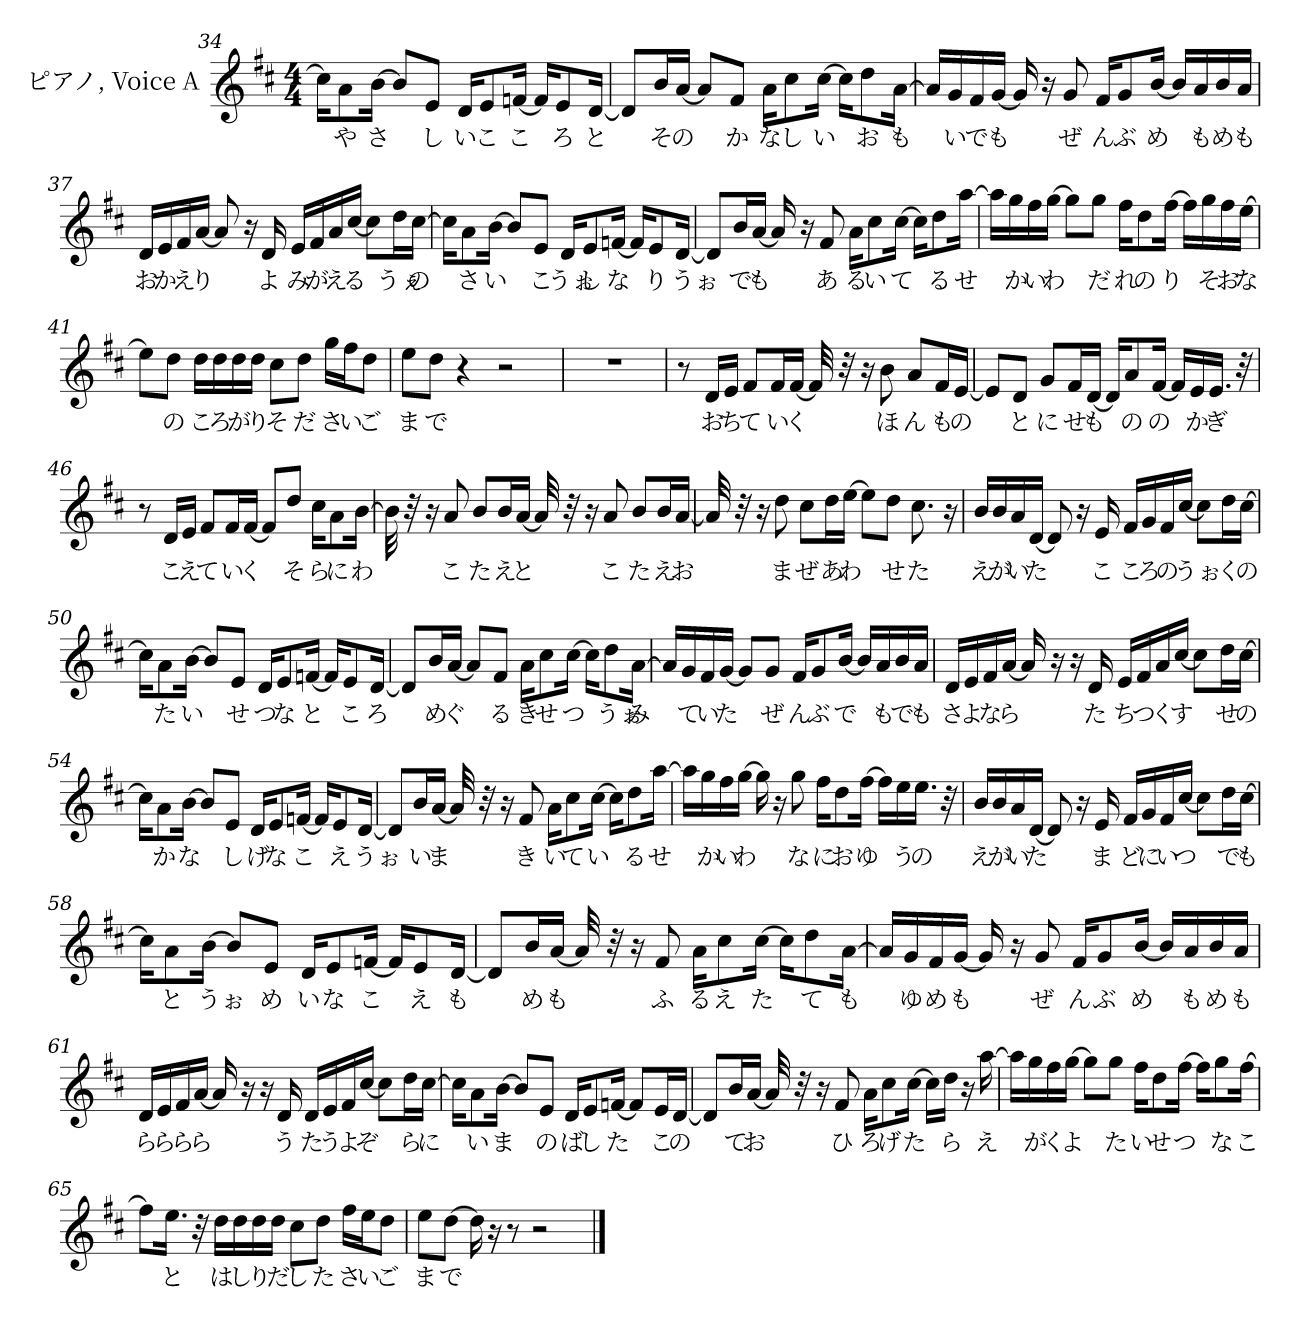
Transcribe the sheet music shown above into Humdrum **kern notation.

**kern	**text
*part1	*part1
*staff1	*staff1
*I"ピアノ, Voice A	*
*clefG2	*
*k[f#c#]	*
*M4/4	*
=34	=34
16cc#\KL]	.
!	!LO:LY:b
8a\	や
!	!LO:LY:b
[16b\Jk	さ
8b/L]	.
!	!LO:LY:b
8e/J	し
!	!LO:LY:b
16d/KL	い
!	!LO:LY:b
8e/	こ
!	!LO:LY:b
[16fn/Jk	こ
16f/KL]	.
!	!LO:LY:b
8e/	ろ
!	!LO:LY:b
[16d/Jk	と
!!LO:PB:g=z
=35	=35
8d/L]	.
!	!LO:LY:b
16b/L	そ
!	!LO:LY:b
[16a/JJ	の
8a/L]	.
!	!LO:LY:b
8f#/J	か
!	!LO:LY:b
16a\KL	な
!	!LO:LY:b
8cc#\	し
!	!LO:LY:b
[16cc#\Jk	い
16cc#\KL]	.
!	!LO:LY:b
8dd\	お
!	!LO:LY:b
[16a\Jk	も
=36	=36
16a/LL]	.
!	!LO:LY:b
16g/	い
!	!LO:LY:b
16f#/	で
!	!LO:LY:b
[16g/JJ	も
16g/]	.
16r	.
!	!LO:LY:b
8g/	ぜ
!	!LO:LY:b
16f#/KL	ん
!	!LO:LY:b
8g/	ぶ
!	!LO:LY:b
[16b/Jk	め
16b/LL]	.
!	!LO:LY:b
16a/	も
!	!LO:LY:b
16b/	め
!	!LO:LY:b
16a/JJ	も
!!LO:LB:g=z
=37	=37
!	!LO:LY:b
16d/LL	お
!	!LO:LY:b
16e/	か
!	!LO:LY:b
16f#/	え
!	!LO:LY:b
[16a/JJ	り
8a/]	.
16r	.
!	!LO:LY:b
16d/	よ
!	!LO:LY:b
16e/LL	み
!	!LO:LY:b
16f#/	が
!	!LO:LY:b
16a/	え
!	!LO:LY:b
[16cc#/JJ	る
8cc#\L]	.
!	!LO:LY:b
16dd\L	うぇ
!	!LO:LY:b
[16cc#\JJ	の
=38	=38
16cc#\KL]	.
!	!LO:LY:b
8a\	さ
!	!LO:LY:b
[16b\Jk	い
8b/L]	.
!	!LO:LY:b
8e/J	こ
!	!LO:LY:b
16d/KL	うぉ
!	!LO:LY:b
8e/	し
!	!LO:LY:b
[16fn/Jk	な
16f/KL]	.
!	!LO:LY:b
8e/	り
!	!LO:LY:b
[16d/Jk	うぉ
=39	=39
8d/L]	.
!	!LO:LY:b
16b/L	で
!	!LO:LY:b
[16a/JJ	も
16a/]	.
16r	.
!	!LO:LY:b
8f#/	あ
!	!LO:LY:b
16a\KL	る
!	!LO:LY:b
8cc#\	い
!	!LO:LY:b
[16cc#\Jk	て
16cc#\KL]	.
!	!LO:LY:b
8dd\	る
!	!LO:LY:b
[16aa\Jk	せ
!!LO:LB:g=z
=40	=40
16aa\LL]	.
!	!LO:LY:b
16gg\	か
!	!LO:LY:b
16ff#\	い
!	!LO:LY:b
[16gg\JJ	わ
8gg\L]	.
!	!LO:LY:b
8gg\J	だ
!	!LO:LY:b
16ff#\KL	れ
!	!LO:LY:b
8dd\	の
!	!LO:LY:b
[16ff#\Jk	り
16ff#\LL]	.
!	!LO:LY:b
16gg\	そ
!	!LO:LY:b
16ff#\	お
!	!LO:LY:b
[16ee\JJ	な
=41	=41
8ee\L]	.
!	!LO:LY:b
8dd\J	の
!	!LO:LY:b
16dd\LL	こ
!	!LO:LY:b
16dd\	ろ
!	!LO:LY:b
16dd\	が
!	!LO:LY:b
16dd\JJ	り
!	!LO:LY:b
8cc#\L	そ
!	!LO:LY:b
8dd\J	だ
!	!LO:LY:b
16gg\LL	さ
!	!LO:LY:b
16ff#\J	い
!	!LO:LY:b
8dd\J	ご
=42	=42
!	!LO:LY:b
8ee\L	ま
!	!LO:LY:b
8dd\J	で
4r	.
2r	.
=43	=43
1r	.
!!LO:LB:g=z
=44	=44
8r	.
!	!LO:LY:b
16d/LL	お
!	!LO:LY:b
16e/JJ	ち
!	!LO:LY:b
8f#/L	て
!	!LO:LY:b
16f#/L	い
!	!LO:LY:b
[16f#/JJ	く
32f#/]	.
32r	.
16r	.
!	!LO:LY:b
8b\	ほ
!	!LO:LY:b
8a/L	ん
!	!LO:LY:b
16f#/L	も
!	!LO:LY:b
[16e/JJ	の
=45	=45
8e/L]	.
!	!LO:LY:b
8d/J	と
!	!LO:LY:b
8g/L	に
!	!LO:LY:b
16f#/L	せ
!	!LO:LY:b
[16d/JJ	も
16d/KL]	.
!	!LO:LY:b
8a/	の
!	!LO:LY:b
[16f#/Jk	の
16f#/LL]	.
!	!LO:LY:b
16e/	か
!	!LO:LY:b
16.e/JJ	ぎ
32r	.
=46	=46
8r	.
!	!LO:LY:b
16d/LL	こ
!	!LO:LY:b
16e/JJ	え
!	!LO:LY:b
8f#/L	て
!	!LO:LY:b
16f#/L	い
!	!LO:LY:b
[16f#/JJ	く
8f#/L]	.
!	!LO:LY:b
8dd/J	そ
!	!LO:LY:b
16cc#\KL	ら
!	!LO:LY:b
8a\	に
!	!LO:LY:b
[16b\Jk	わ
!!LO:LB:g=z
=47	=47
32b\]	.
32r	.
16r	.
!	!LO:LY:b
8a/	こ
!	!LO:LY:b
8b/L	た
!	!LO:LY:b
16b/L	え
!	!LO:LY:b
[16a/JJ	と
32a/]	.
32r	.
16r	.
!	!LO:LY:b
8a/	こ
!	!LO:LY:b
8b/L	た
!	!LO:LY:b
16b/L	え
!	!LO:LY:b
[16a/JJ	お
=48	=48
32a/]	.
32r	.
16r	.
!	!LO:LY:b
8dd\	ま
!	!LO:LY:b
8cc#\L	ぜ
!	!LO:LY:b
16dd\L	あ
!	!LO:LY:b
[16ee\JJ	わ
8ee\L]	.
!	!LO:LY:b
8dd\J	せ
!	!LO:LY:b
8.cc#\	た
16r	.
!!LO:LB:g=z
=49	=49
!	!LO:LY:b
16b/LL	え
!	!LO:LY:b
16b/	が
!	!LO:LY:b
16a/	い
!	!LO:LY:b
[16d/JJ	た
8d/]	.
16r	.
!	!LO:LY:b
16e/	こ
!	!LO:LY:b
16f#/LL	こ
!	!LO:LY:b
16g/	ろ
!	!LO:LY:b
16f#/	の
!	!LO:LY:b
[16cc#/JJ	うぉ
8cc#\L]	.
!	!LO:LY:b
16dd\L	く
!	!LO:LY:b
[16cc#\JJ	の
=50	=50
16cc#\KL]	.
!	!LO:LY:b
8a\	た
!	!LO:LY:b
[16b\Jk	い
8b/L]	.
!	!LO:LY:b
8e/J	せ
!	!LO:LY:b
16d/KL	つ
!	!LO:LY:b
8e/	な
!	!LO:LY:b
[16fn/Jk	と
16f/KL]	.
!	!LO:LY:b
8e/	こ
!	!LO:LY:b
[16d/Jk	ろ
=51	=51
8d/L]	.
!	!LO:LY:b
16b/L	め
!	!LO:LY:b
[16a/JJ	ぐ
8a/L]	.
!	!LO:LY:b
8f#/J	る
!	!LO:LY:b
16a\KL	き
!	!LO:LY:b
8cc#\	せ
!	!LO:LY:b
[16cc#\Jk	つ
16cc#\KL]	.
!	!LO:LY:b
8dd\	うぉ
!	!LO:LY:b
[16a\Jk	み
!!LO:LB:g=z
=52	=52
16a/LL]	.
!	!LO:LY:b
16g/	て
!	!LO:LY:b
16f#/	い
!	!LO:LY:b
[16g/JJ	た
8g/L]	.
!	!LO:LY:b
8g/J	ぜ
!	!LO:LY:b
16f#/KL	ん
!	!LO:LY:b
8g/	ぶ
!	!LO:LY:b
[16b/Jk	で
16b/LL]	.
!	!LO:LY:b
16a/	も
!	!LO:LY:b
16b/	で
!	!LO:LY:b
16a/JJ	も
=53	=53
!	!LO:LY:b
16d/LL	さ
!	!LO:LY:b
16e/	よ
!	!LO:LY:b
16f#/	な
!	!LO:LY:b
[16a/JJ	ら
16a/]	.
16r	.
16r	.
!	!LO:LY:b
16d/	た
!	!LO:LY:b
16e/LL	ち
!	!LO:LY:b
16f#/	つ
!	!LO:LY:b
16a/	く
!	!LO:LY:b
[16cc#/JJ	す
8cc#\L]	.
!	!LO:LY:b
16dd\L	せ
!	!LO:LY:b
[16cc#\JJ	の
=54	=54
16cc#\KL]	.
!	!LO:LY:b
8a\	か
!	!LO:LY:b
[16b\Jk	な
8b/L]	.
!	!LO:LY:b
8e/J	し
!	!LO:LY:b
16d/KL	げ
!	!LO:LY:b
8e/	な
!	!LO:LY:b
[16fn/Jk	こ
16f/KL]	.
!	!LO:LY:b
8e/	え
!	!LO:LY:b
[16d/Jk	うぉ
!!LO:LB:g=z
=55	=55
8d/L]	.
!	!LO:LY:b
16b/L	い
!	!LO:LY:b
[16a/JJ	ま
32a/]	.
32r	.
16r	.
!	!LO:LY:b
8f#/	き
!	!LO:LY:b
16a\KL	い
!	!LO:LY:b
8cc#\	て
!	!LO:LY:b
[16cc#\Jk	い
16cc#\KL]	.
!	!LO:LY:b
8dd\	る
!	!LO:LY:b
[16aa\Jk	せ
=56	=56
16aa\LL]	.
!	!LO:LY:b
16gg\	か
!	!LO:LY:b
16ff#\	い
!	!LO:LY:b
[16gg\JJ	わ
16gg\]	.
16r	.
!	!LO:LY:b
8gg\	な
!	!LO:LY:b
16ff#\KL	に
!	!LO:LY:b
8dd\	お
!	!LO:LY:b
[16ff#\Jk	ゆ
16ff#\LL]	.
!	!LO:LY:b
16ee\	う
!	!LO:LY:b
16.ee\JJ	の
32r	.
!!LO:LB:g=z
=57	=57
!	!LO:LY:b
16b/LL	え
!	!LO:LY:b
16b/	が
!	!LO:LY:b
16a/	い
!	!LO:LY:b
[16d/JJ	た
8d/]	.
16r	.
!	!LO:LY:b
16e/	ま
!	!LO:LY:b
16f#/LL	ど
!	!LO:LY:b
16g/	に
!	!LO:LY:b
16f#/	い
!	!LO:LY:b
[16cc#/JJ	つ
8cc#\L]	.
!	!LO:LY:b
16dd\L	で
!	!LO:LY:b
[16cc#\JJ	も
=58	=58
16cc#\KL]	.
!	!LO:LY:b
8a\	と
!	!LO:LY:b
[16b\Jk	うぉ
8b/L]	.
!	!LO:LY:b
8e/J	め
!	!LO:LY:b
16d/KL	い
!	!LO:LY:b
8e/	な
!	!LO:LY:b
[16fn/Jk	こ
16f/KL]	.
!	!LO:LY:b
8e/	え
!	!LO:LY:b
[16d/Jk	も
=59	=59
8d/L]	.
!	!LO:LY:b
16b/L	め
!	!LO:LY:b
[16a/JJ	も
32a/]	.
32r	.
16r	.
!	!LO:LY:b
8f#/	ふ
!	!LO:LY:b
16a\KL	る
!	!LO:LY:b
8cc#\	え
!	!LO:LY:b
[16cc#\Jk	た
16cc#\KL]	.
!	!LO:LY:b
8dd\	て
!	!LO:LY:b
[16a\Jk	も
!!LO:LB:g=z
=60	=60
16a/LL]	.
!	!LO:LY:b
16g/	ゆ
!	!LO:LY:b
16f#/	め
!	!LO:LY:b
[16g/JJ	も
16g/]	.
16r	.
!	!LO:LY:b
8g/	ぜ
!	!LO:LY:b
16f#/KL	ん
!	!LO:LY:b
8g/	ぶ
!	!LO:LY:b
[16b/Jk	め
16b/LL]	.
!	!LO:LY:b
16a/	も
!	!LO:LY:b
16b/	め
!	!LO:LY:b
16a/JJ	も
=61	=61
!	!LO:LY:b
16d/LL	ら
!	!LO:LY:b
16e/	ら
!	!LO:LY:b
16f#/	ら
!	!LO:LY:b
[16a/JJ	ら
16a/]	.
16r	.
16r	.
!	!LO:LY:b
16d/	う
!	!LO:LY:b
16d/LL	た
!	!LO:LY:b
16e/	う
!	!LO:LY:b
16f#/	よ
!	!LO:LY:b
[16cc#/JJ	ぞ
8cc#\L]	.
!	!LO:LY:b
16dd\L	ら
!	!LO:LY:b
[16cc#\JJ	に
!!LO:LB:g=z
=62	=62
16cc#\KL]	.
!	!LO:LY:b
8a\	い
!	!LO:LY:b
[16b\Jk	ま
8b/L]	.
!	!LO:LY:b
8e/J	の
!	!LO:LY:b
16d/KL	ば
!	!LO:LY:b
8e/	し
!	!LO:LY:b
[16fn/Jk	た
8f/L]	.
!	!LO:LY:b
16e/L	こ
!	!LO:LY:b
[16d/JJ	の
=63	=63
8d/L]	.
!	!LO:LY:b
16b/L	て
!	!LO:LY:b
[16a/JJ	お
32a/]	.
32r	.
16r	.
!	!LO:LY:b
8f#/	ひ
!	!LO:LY:b
16a\KL	ろ
!	!LO:LY:b
8cc#\	げ
!	!LO:LY:b
[16cc#\Jk	た
16cc#\LL]	.
!	!LO:LY:b
16dd\JJ	ら
16r	.
!	!LO:LY:b
[16aa\	え
=64	=64
16aa\LL]	.
!	!LO:LY:b
16gg\	が
!	!LO:LY:b
16ff#\	く
!	!LO:LY:b
[16gg\JJ	よ
8gg\L]	.
!	!LO:LY:b
8gg\J	た
!	!LO:LY:b
16ff#\KL	い
!	!LO:LY:b
8dd\	せ
!	!LO:LY:b
[16ff#\Jk	つ
16ff#\KL]	.
!	!LO:LY:b
8gg\	な
!	!LO:LY:b
[16ff#\Jk	こ
!!LO:PB:g=z
=65	=65
8ff#\L]	.
!	!LO:LY:b
16.ee\Jk	と
32r	.
!	!LO:LY:b
16dd\LL	は
!	!LO:LY:b
16dd\	し
!	!LO:LY:b
16dd\	り
!	!LO:LY:b
16dd\JJ	だ
!	!LO:LY:b
8cc#\L	し
!	!LO:LY:b
8dd\J	た
!	!LO:LY:b
16ff#\LL	さ
!	!LO:LY:b
16ee\J	い
!	!LO:LY:b
8dd\J	ご
=66	=66
!	!LO:LY:b
8ee\L	ま
!	!LO:LY:b
[8dd\J	で
16dd\]	.
16r	.
8r	.
2r	.
==	==
*-	*-
